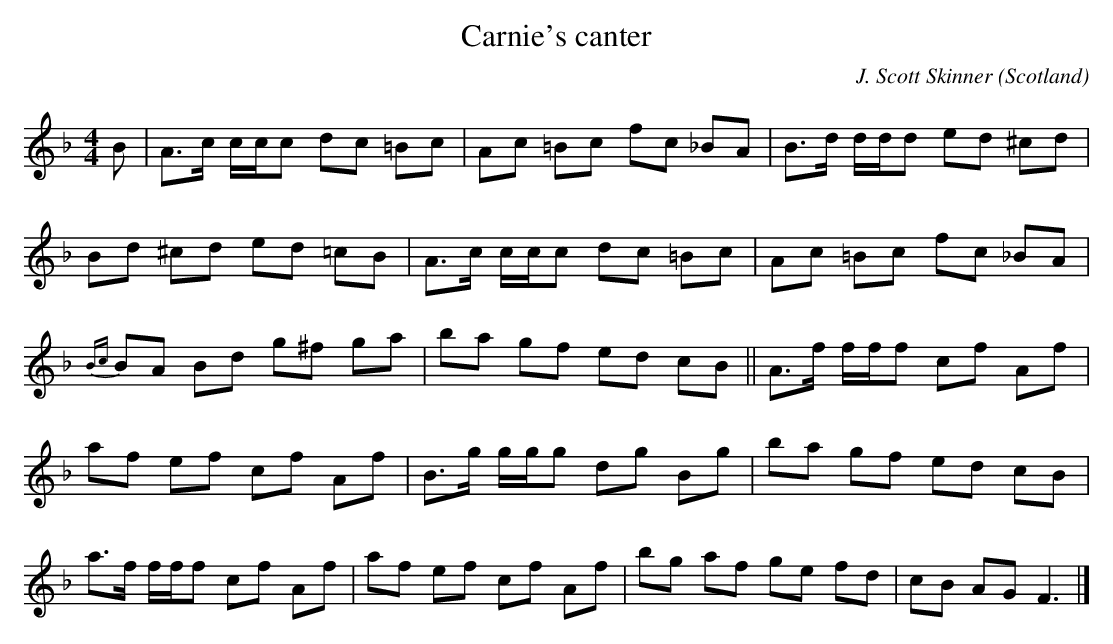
X:1
T:Carnie's canter
O:Scotland
M:4/4
C:J. Scott Skinner
K:F
B|\
A>c c/c/c dc =Bc|Ac =Bc fc _BA|\
B>d d/d/d ed ^cd|Bd ^cd ed =cB|\
A>c c/c/c dc =Bc|Ac =Bc fc _BA|\
{Bc}BA Bd g^f ga|ba gf ed cB||\
A>f f/f/f cf Af|af ef cf Af|\
B>g g/g/g dg Bg|ba gf ed cB|\
a>f f/f/f cf Af|af ef cf Af|\
bg af ge fd|cB AG F3|]
